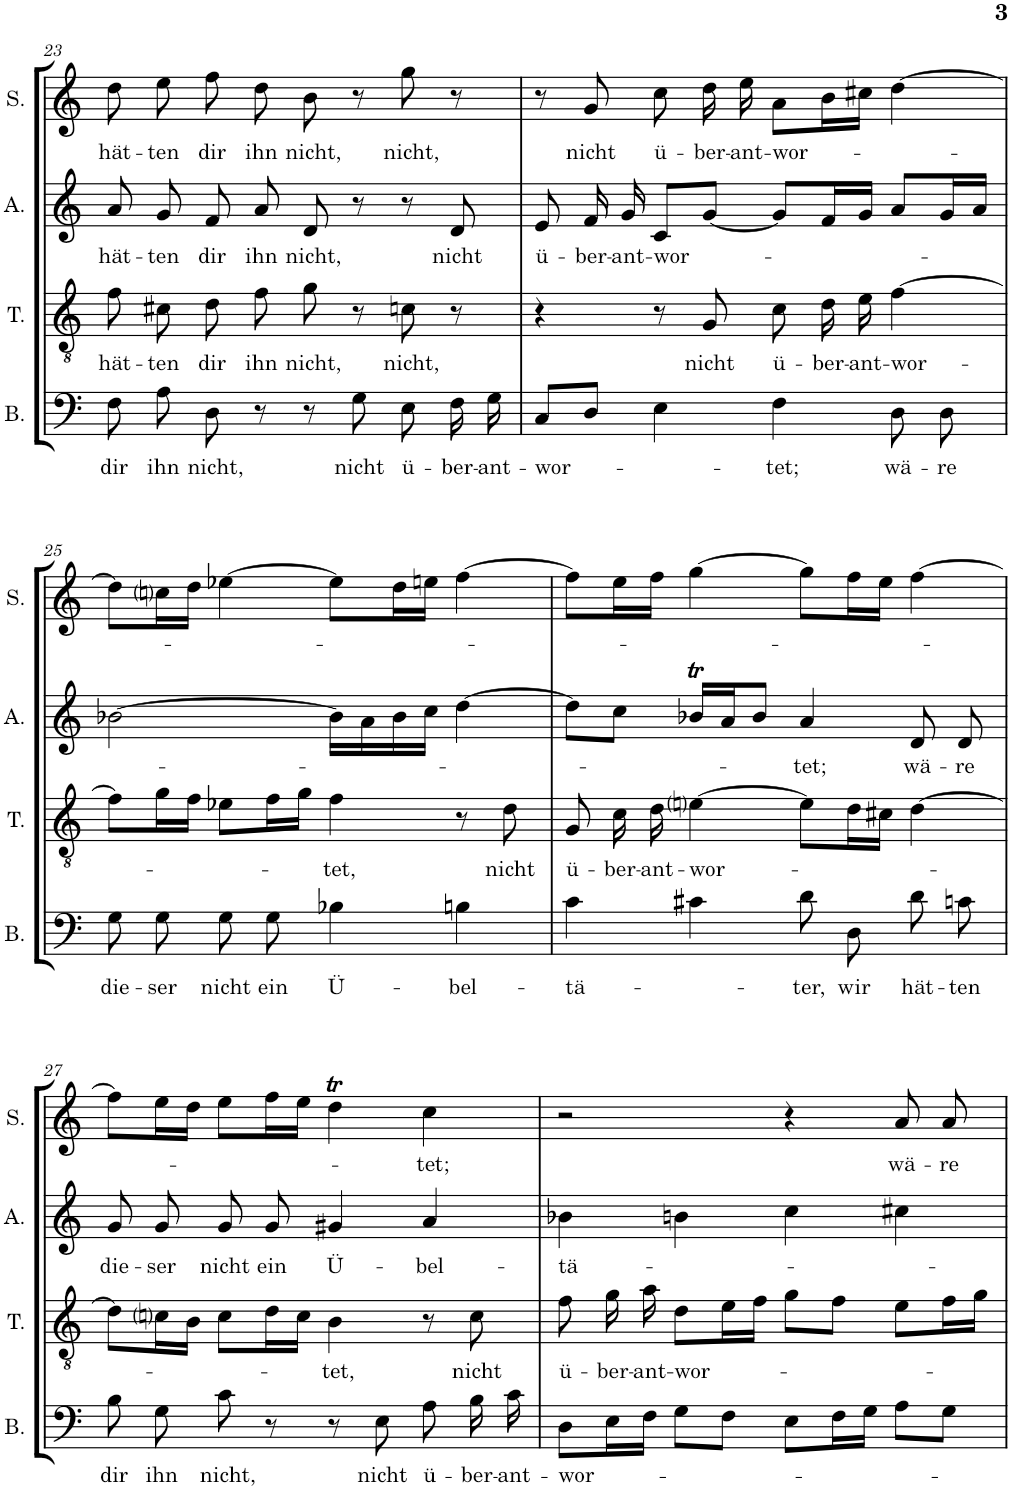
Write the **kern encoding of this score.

**kern	**text	**kern	**text	**kern	**text	**kern	**text
*part4	*part4	*part3	*part3	*part2	*part2	*part1	*part1
*staff4	*staff4	*staff3	*staff3	*staff2	*staff2	*staff1	*staff1
*I"Basso	*	*I"Tenore	*	*I"Alto	*	*I"Soprano	*
*I'B.	*	*I'T.	*	*I'A.	*	*I'S.	*
!!LO:PB:g=z
*clefF4	*	*clefGv2	*	*clefG2	*	*clefG2	*
*k[]	*	*k[]	*	*k[]	*	*k[]	*
*M4/4	*	*M4/4	*	*M4/4	*	*M4/4	*
=23	=23	=23	=23	=23	=23	=23	=23
!	!LO:LY:b	!	!LO:LY:b	!	!LO:LY:b	!	!LO:LY:b
8F\	dir	8f\	hät-	8a/	hät-	8dd\	hät-
!	!LO:LY:b	!	!LO:LY:b	!	!LO:LY:b	!	!LO:LY:b
8A\	ihn	8c#X\	-ten	8g/	-ten	8ee\	-ten
!	!LO:LY:b	!	!LO:LY:b	!	!LO:LY:b	!	!LO:LY:b
8D\	nicht,	8d\	dir	8f/	dir	8ff\	dir
!	!	!	!LO:LY:b	!	!LO:LY:b	!	!LO:LY:b
8r	.	8f\	ihn	8a/	ihn	8dd\	ihn
!	!	!	!LO:LY:b	!	!LO:LY:b	!	!LO:LY:b
8r	.	8g\	nicht,	8d/	nicht,	8b\	nicht,
!	!LO:LY:b	!	!	!	!	!	!
8G\	nicht	8r	.	8r	.	8r	.
!	!LO:LY:b	!	!LO:LY:b	!	!	!	!LO:LY:b
8E\	ü-	8cn\	nicht,	8r	.	8gg\	nicht,
!	!LO:LY:b	!	!	!	!LO:LY:b	!	!
16F\	-ber-	8r	.	8d/	nicht	8r	.
!	!LO:LY:b	!	!	!	!	!	!
16G\	-ant-	.	.	.	.	.	.
=24	=24	=24	=24	=24	=24	=24	=24
!	!LO:LY:b	!	!	!	!LO:LY:b	!	!
8C/L	-wor-	4r	.	8e/	ü-	8r	.
!	!	!	!	!	!LO:LY:b	!	!LO:LY:b
8D/J	.	.	.	16f/	-ber-	8g/	nicht
!	!	!	!	!	!LO:LY:b	!	!
.	.	.	.	16g/	-ant-	.	.
!	!	!	!	!	!LO:LY:b	!	!LO:LY:b
4E\	.	8r	.	8c/L	-wor-	8cc\	ü-
!	!	!	!LO:LY:b	!	!	!	!LO:LY:b
.	.	8G/	nicht	[8g/J	.	16dd\	-ber-
!	!	!	!	!	!	!	!LO:LY:b
.	.	.	.	.	.	16ee\	-ant-
!	!LO:LY:b	!	!LO:LY:b	!	!	!	!LO:LY:b
4F\	-tet;	8c\	ü-	8g/L]	.	8a\L	-wor-
!	!	!	!LO:LY:b	!	!	!	!
.	.	16d\	-ber-	16f/L	.	16b\L	.
!	!	!	!LO:LY:b	!	!	!	!
.	.	16e\	-ant-	16g/JJ	.	16cc#X\JJ	.
!	!LO:LY:b	!	!LO:LY:b	!	!	!	!
8D\	wä-	[4f\	-wor-	8a/L	.	[4dd\	.
!	!LO:LY:b	!	!	!	!	!	!
8D\	-re	.	.	16g/L	.	.	.
.	.	.	.	16a/JJ	.	.	.
!!LO:LB:g=z
=25	=25	=25	=25	=25	=25	=25	=25
!	!LO:LY:b	!	!	!	!	!	!
8G\	die-	8f\L]	.	[2b-X\	.	8dd\L]	.
!	!LO:LY:b	!	!	!	!	!	!
8G\	-ser	16g\L	.	.	.	16ccni\L	.
.	.	16f\JJ	.	.	.	16dd\JJ	.
!	!LO:LY:b	!	!	!	!	!	!
8G\	nicht	8e-X\L	.	.	.	[4ee-X\	.
!	!LO:LY:b	!	!	!	!	!	!
8G\	ein	16f\L	.	.	.	.	.
.	.	16g\JJ	.	.	.	.	.
!	!LO:LY:b	!	!LO:LY:b	!	!	!	!
4B-X\	Ü-	4f\	-tet,	16b-\LL]	.	8ee-\L]	.
.	.	.	.	16a\	.	.	.
.	.	.	.	16b-\	.	16dd\L	.
.	.	.	.	16cc\JJ	.	16een\JJ	.
!	!LO:LY:b	!	!	!	!	!	!
4Bn\	-bel-	8r	.	[4dd\	.	[4ff\	.
!	!	!	!LO:LY:b	!	!	!	!
.	.	8d\	nicht	.	.	.	.
=26	=26	=26	=26	=26	=26	=26	=26
!	!LO:LY:b	!	!LO:LY:b	!	!	!	!
4c\	-tä-	8G/	ü-	8dd\L]	.	8ff\L]	.
!	!	!	!LO:LY:b	!	!	!	!
.	.	16c\	-ber-	8cc\J	.	16ee\L	.
!	!	!	!LO:LY:b	!	!	!	!
.	.	16d\	-ant-	.	.	16ff\JJ	.
!	!	!	!LO:LY:b	!	!	!	!
4c#X\	.	[4eni\	-wor-	16b-XT/LL	.	[4gg\	.
.	.	.	.	16a/J	.	.	.
.	.	.	.	8b-/J	.	.	.
!	!LO:LY:b	!	!	!	!LO:LY:b	!	!
8d\	-ter,	8e\L]	.	4a/	-tet;	8gg\L]	.
!	!LO:LY:b	!	!	!	!	!	!
8D\	wir	16d\L	.	.	.	16ff\L	.
.	.	16c#X\JJ	.	.	.	16ee\JJ	.
!	!LO:LY:b	!	!	!	!LO:LY:b	!	!
8d\	hät-	[4d\	.	8d/	wä-	[4ff\	.
!	!LO:LY:b	!	!	!	!LO:LY:b	!	!
8cn\	-ten	.	.	8d/	-re	.	.
!!LO:LB:g=z
=27	=27	=27	=27	=27	=27	=27	=27
!	!LO:LY:b	!	!	!	!LO:LY:b	!	!
8B\	dir	8d\L]	.	8g/	die-	8ff\L]	.
!	!LO:LY:b	!	!	!	!LO:LY:b	!	!
8G\	ihn	16cni\L	.	8g/	-ser	16ee\L	.
.	.	16B\JJ	.	.	.	16dd\JJ	.
!	!LO:LY:b	!	!	!	!LO:LY:b	!	!
8c\	nicht,	8c\L	.	8g/	nicht	8ee\L	.
!	!	!	!	!	!LO:LY:b	!	!
8r	.	16d\L	.	8g/	ein	16ff\L	.
.	.	16c\JJ	.	.	.	16ee\JJ	.
!	!	!	!LO:LY:b	!	!LO:LY:b	!	!
8r	.	4B\	-tet,	4g#X/	Ü-	4ddT\	.
!	!LO:LY:b	!	!	!	!	!	!
8E\	nicht	.	.	.	.	.	.
!	!LO:LY:b	!	!	!	!LO:LY:b	!	!LO:LY:b
8A\	ü-	8r	.	4a/	-bel-	4cc\	-tet;
!	!LO:LY:b	!	!LO:LY:b	!	!	!	!
16B\	-ber-	8c\	nicht	.	.	.	.
!	!LO:LY:b	!	!	!	!	!	!
16c\	-ant-	.	.	.	.	.	.
=28	=28	=28	=28	=28	=28	=28	=28
!	!LO:LY:b	!	!LO:LY:b	!	!LO:LY:b	!	!
8D\L	-wor-	8f\	ü-	4b-X\	-tä-	2r	.
!	!	!	!LO:LY:b	!	!	!	!
16E\L	.	16g\	-ber-	.	.	.	.
!	!	!	!LO:LY:b	!	!	!	!
16F\JJ	.	16a\	-ant-	.	.	.	.
!	!	!	!LO:LY:b	!	!	!	!
8G\L	.	8d\L	-wor-	4bn\	.	.	.
8F\J	.	16e\L	.	.	.	.	.
.	.	16f\JJ	.	.	.	.	.
8E\L	.	8g\L	.	4cc\	.	4r	.
16F\L	.	8f\J	.	.	.	.	.
16G\JJ	.	.	.	.	.	.	.
!	!	!	!	!	!	!	!LO:LY:b
8A\L	.	8e\L	.	4cc#X\	.	8a/	wä-
!	!	!	!	!	!	!	!LO:LY:b
8G\J	.	16f\L	.	.	.	8a/	-re
.	.	16g\JJ	.	.	.	.	.
=	=	=	=	=	=	=	=
*-	*-	*-	*-	*-	*-	*-	*-
